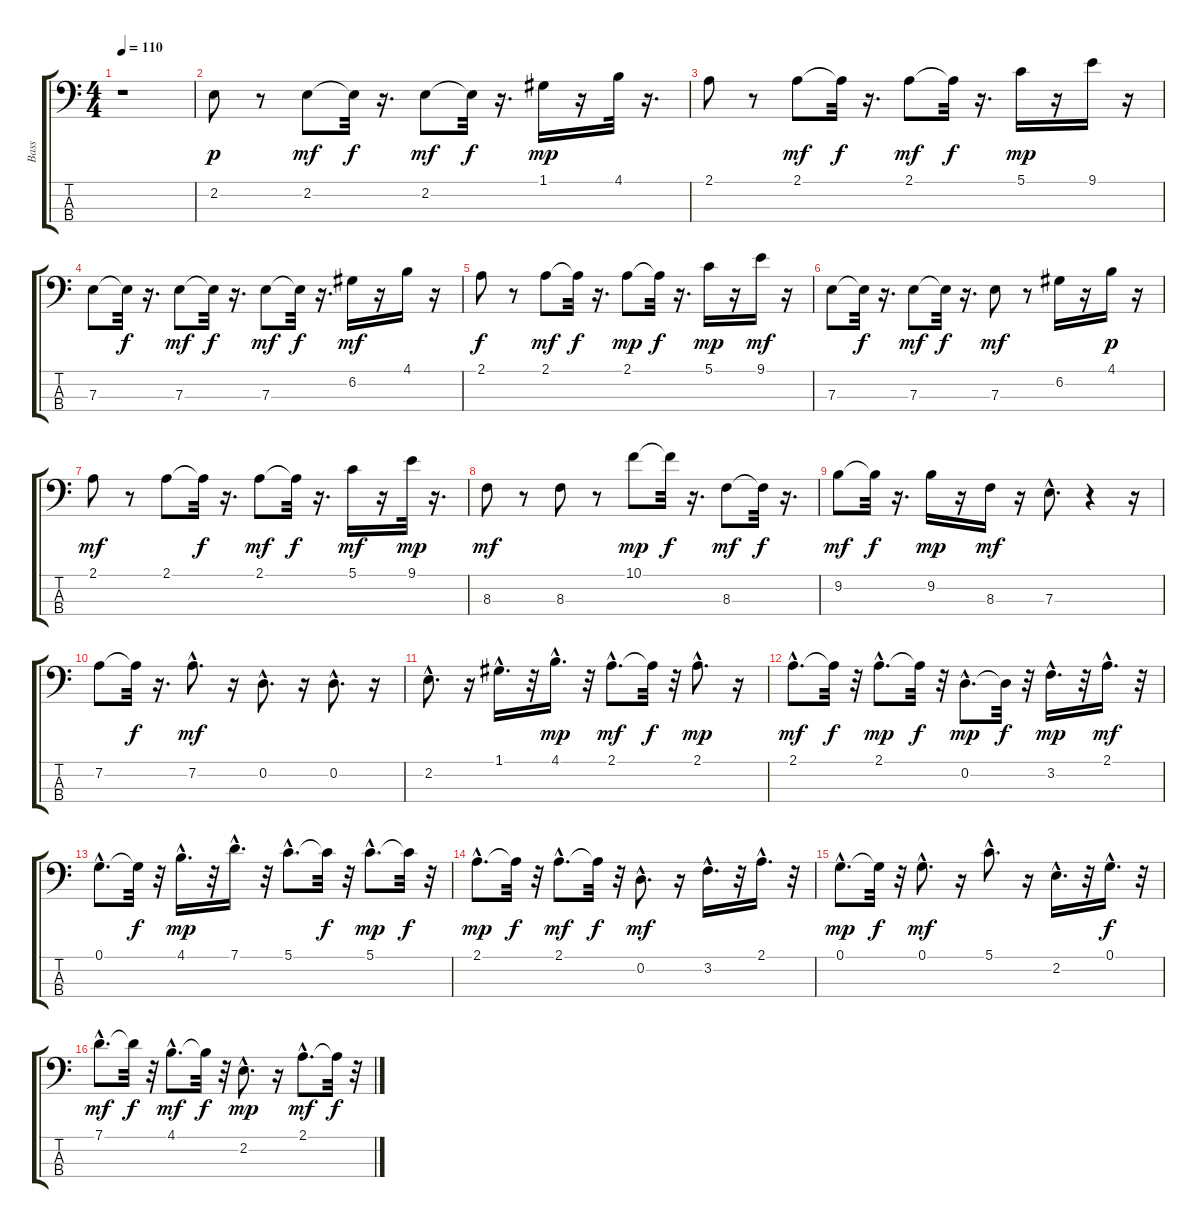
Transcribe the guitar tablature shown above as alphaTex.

\track ("Bass" "Bass") {instrument acousticbass}
\staff {score tabs}
\tuning (G2 D2 A1 E1) {hide}
\ts (4 4)
\tempo 110
\clef f4
\ks c
r.1{dy p instrument acousticbass} |
2.2.8 r.8 2.2.8{dy mf} 2.2{t}.32{dy f} r.16{d} 2.2.8{dy mf} 2.2{t}.32{dy f} r.16{d} 1.1.16{dy mp} r.16 4.1.32 r.16{d} |
2.1.8 r.8 2.1.8{dy mf} 2.1{t}.32{dy f} r.16{d} 2.1.8{dy mf} 2.1{t}.32{dy f} r.16{d} 5.1.16{dy mp} r.16 9.1.16 r.16 |
7.3.8 7.3{t}.32{dy f} r.16{d} 7.3.8{dy mf} 7.3{t}.32{dy f} r.16{d} 7.3.8{dy mf} 7.3{t}.32{dy f} r.16{d} 6.2.16{dy mf} r.16 4.1.16 r.16 |
2.1.8{dy f} r.8 2.1.8{dy mf} 2.1{t}.32{dy f} r.16{d} 2.1.8{dy mp} 2.1{t}.32{dy f} r.16{d} 5.1.16{dy mp} r.16 9.1.16{dy mf} r.16 |
7.3.8 7.3{t}.32{dy f} r.16{d} 7.3.8{dy mf} 7.3{t}.32{dy f} r.16{d} 7.3.8{dy mf} r.8 6.2.16 r.16 4.1.16{dy p} r.16 |
2.1.8{dy mf} r.8 2.1.8 2.1{t}.32{dy f} r.16{d} 2.1.8{dy mf} 2.1{t}.32{dy f} r.16{d} 5.1.16{dy mf} r.16 9.1.32{dy mp} r.16{d} |
8.3.8{dy mf} r.8 8.3.8 r.8 10.1.8{dy mp} 10.1{t}.32{dy f} r.16{d} 8.3.8{dy mf} 8.3{t}.32{dy f} r.16{d} |
9.2.8{dy mf} 9.2{t}.32{dy f} r.16{d} 9.2.16{dy mp} r.16 8.3.16{dy mf} r.16 7.3{hac}.8{d} r.4 r.16 |
7.2.8 7.2{t}.32{dy f} r.16{d} 7.2{hac}.8{d dy mf} r.16 0.2{hac}.8{d} r.16 0.2{hac}.8{d} r.16 |
2.2{hac}.8{d} r.16 1.1{hac}.16{d} r.32 4.1{hac}.16{d dy mp} r.32 2.1{hac}.8{d dy mf} 2.1{t}.32{dy f} r.32 2.1{hac}.8{d dy mp} r.16 |
2.1{hac}.8{d dy mf} 2.1{t}.32{dy f} r.32 2.1{hac}.8{d dy mp} 2.1{t}.32{dy f} r.32 0.2{hac}.8{d dy mp} 0.2{t}.32{dy f} r.32 3.2{hac}.16{d dy mp} r.32 2.1{hac}.16{d dy mf} r.32 |
0.1{hac}.8{d} 0.1{t}.32{dy f} r.32 4.1{hac}.16{d dy mp} r.32 7.1{hac}.16{d} r.32 5.1{hac}.8{d} 5.1{t}.32{dy f} r.32 5.1{hac}.8{d dy mp} 5.1{t}.32{dy f} r.32 |
2.1{hac}.8{d dy mp} 2.1{t}.32{dy f} r.32 2.1{hac}.8{d dy mf} 2.1{t}.32{dy f} r.32 0.2{hac}.8{d dy mf} r.16 3.2{hac}.16{d} r.32 2.1{hac}.16{d} r.32 |
0.1{hac}.8{d dy mp} 0.1{t}.32{dy f} r.32 0.1{hac}.8{d dy mf} r.16 5.1{hac}.8{d} r.16 2.2{hac}.16{d} r.32 0.1{hac}.16{d dy f} r.32 |
7.1{hac}.8{d dy mf} 7.1{t}.32{dy f} r.32 4.1{hac}.8{d dy mf} 4.1{t}.32{dy f} r.32 2.2{hac}.8{d dy mp} r.16 2.1{hac}.8{d dy mf} 2.1{t}.32{dy f} r.32
